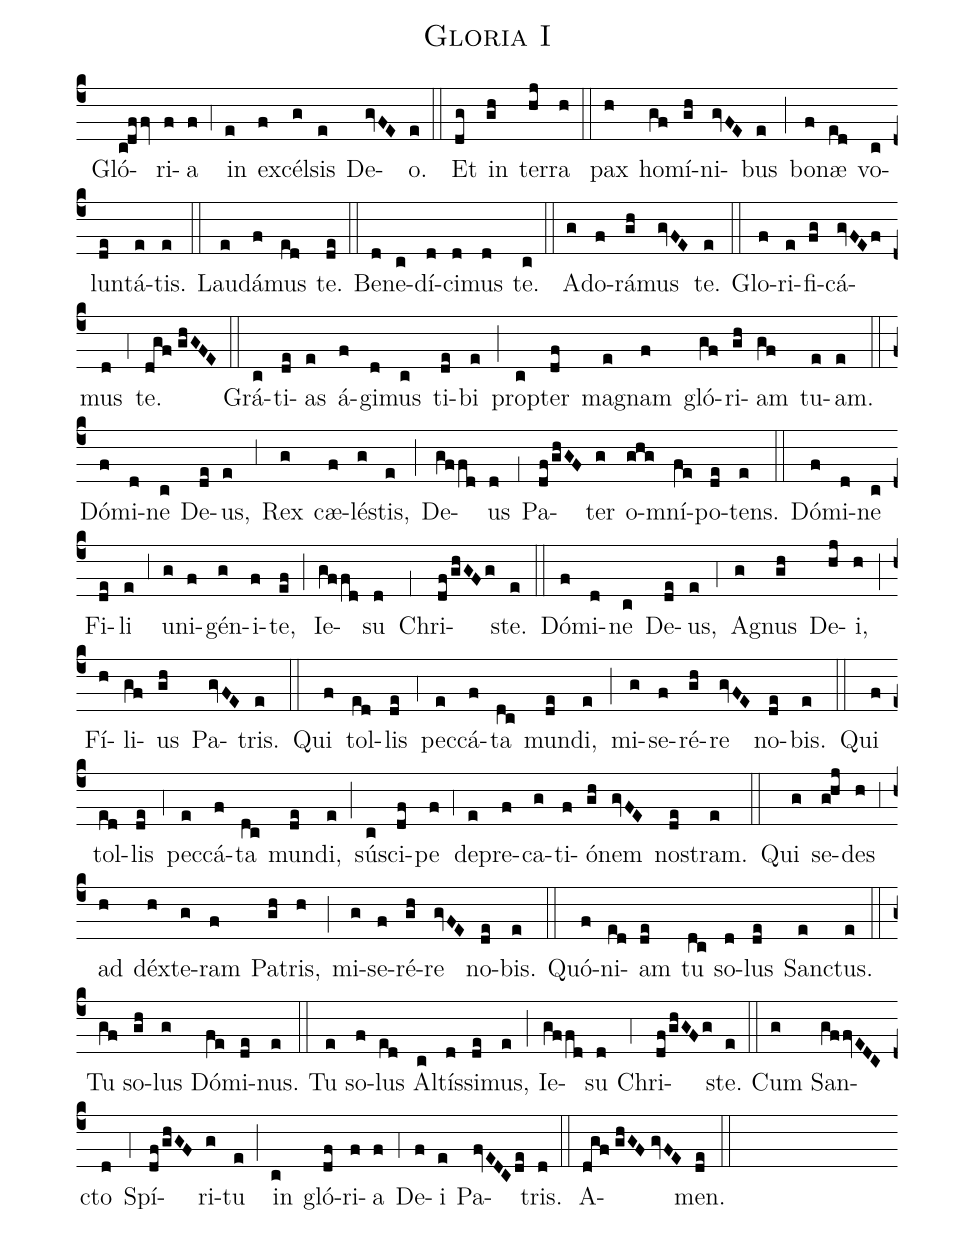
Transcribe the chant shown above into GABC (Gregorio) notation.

name:Gloria I;
mode:IV;
commentary:X. s;
%%
(c4) () Gló(c!dffv)ri(f)a(f) (,4) in(e) ex(f)cél(g)sis(e) De(gvFE)o.(e) (::) Et(dg) in(gh) ter(hj)ra(h) (::) pax(h) ho(gf)mí(gh)ni(gvFE)bus(e) (;) bo(f)næ(ed) vo(c)lun(de)tá(e)tis.(e) (::) Lau(e)dá(f)mus(ed) te.(de) (::) Be(d)ne(c)dí(d)ci(d)mus(d) te.(c) (::) A(g)do(f)rá(gh)mus(gvFE) te.(e) (::) Glo(f)ri(e)fi(fg)cá(gvFEf)mus(d) (,4) te.(dgf//ghGFE) (::) Grá(c)ti(de)as(e) á(f)gi(d)mus(c) ti(de)bi(e) (;) prop(c)ter(df) ma(e)gnam(f) gló(gf)ri(gh)am(gf) tu(e)am.(e) (::) Dó(f)mi(d)ne(c) De(de)us,(e) (,3) Rex(g) cæ(f)lé(g)stis,(e) (;) De(gffd)us(d) (,1) Pa(df/ghGF)ter(g) o(ghg)mní(fe)po(de)tens.(e) (::) Dó(f)mi(d)ne(c) Fi(de)li(e) (,3) un(g)i(f)gén(g)i(f)te,(ef) (;) Ie(gffd)su(d) (,1) Chri(df/ghGFg)ste.(e) (::) Dó(f)mi(d)ne(c) De(de)us,(e) (,4) A(g)gnus(gh) De(hj)i,(h) (;) Fí(h)li(gf)us(gh) Pa(gvFE)tris.(e) (::) Qui(f) tol(ed)lis(de) (,4) pec(e)cá(f)ta(dc) mun(de)di,(e) (;) mi(g)se(f)ré(gh)re(gvFE) no(de)bis.(e) (::) Qui(f) tol(ed)lis(de) (,4) pec(e)cá(f)ta(dc) mun(de)di,(e) (;) sú(c)sci(df)pe(f) (,4) de(e)pre(f)ca(g)ti(f)ó(gh)nem(gvFE) no(de)stram.(e) (::) Qui(g) se(g!hj)des(h) (,3) ad(h) déx(h)te(g)ram(f) Pa(gh)tris,(h) (;) mi(g)se(f)ré(gh)re(gvFE) no(de)bis.(e) (::) Quó(f)ni(ed)am(de) tu(dc) so(d)lus(de) San(e)ctus.(e) (::) Tu(gf) so(gh)lus(g) Dó(fe)mi(de)nus.(e) (::) Tu(e) so(f)lus(ed) Al(c)tís(d)si(de)mus,(e) (;) Ie(gffd)su(d) (,4) Chri(df/ghGFg)ste.(e) (::) Cum(g) San(gffvEDC)cto(d) (,4) Spí(df/ghGF)ri(g)tu(e) (;) in(c) gló(df)ri(f)a(f) (,4) De(f)i(e) Pa(fvEDCde)tris.(d) (::) A(dgf//ghGF//gvFE)men.(de) (::)
